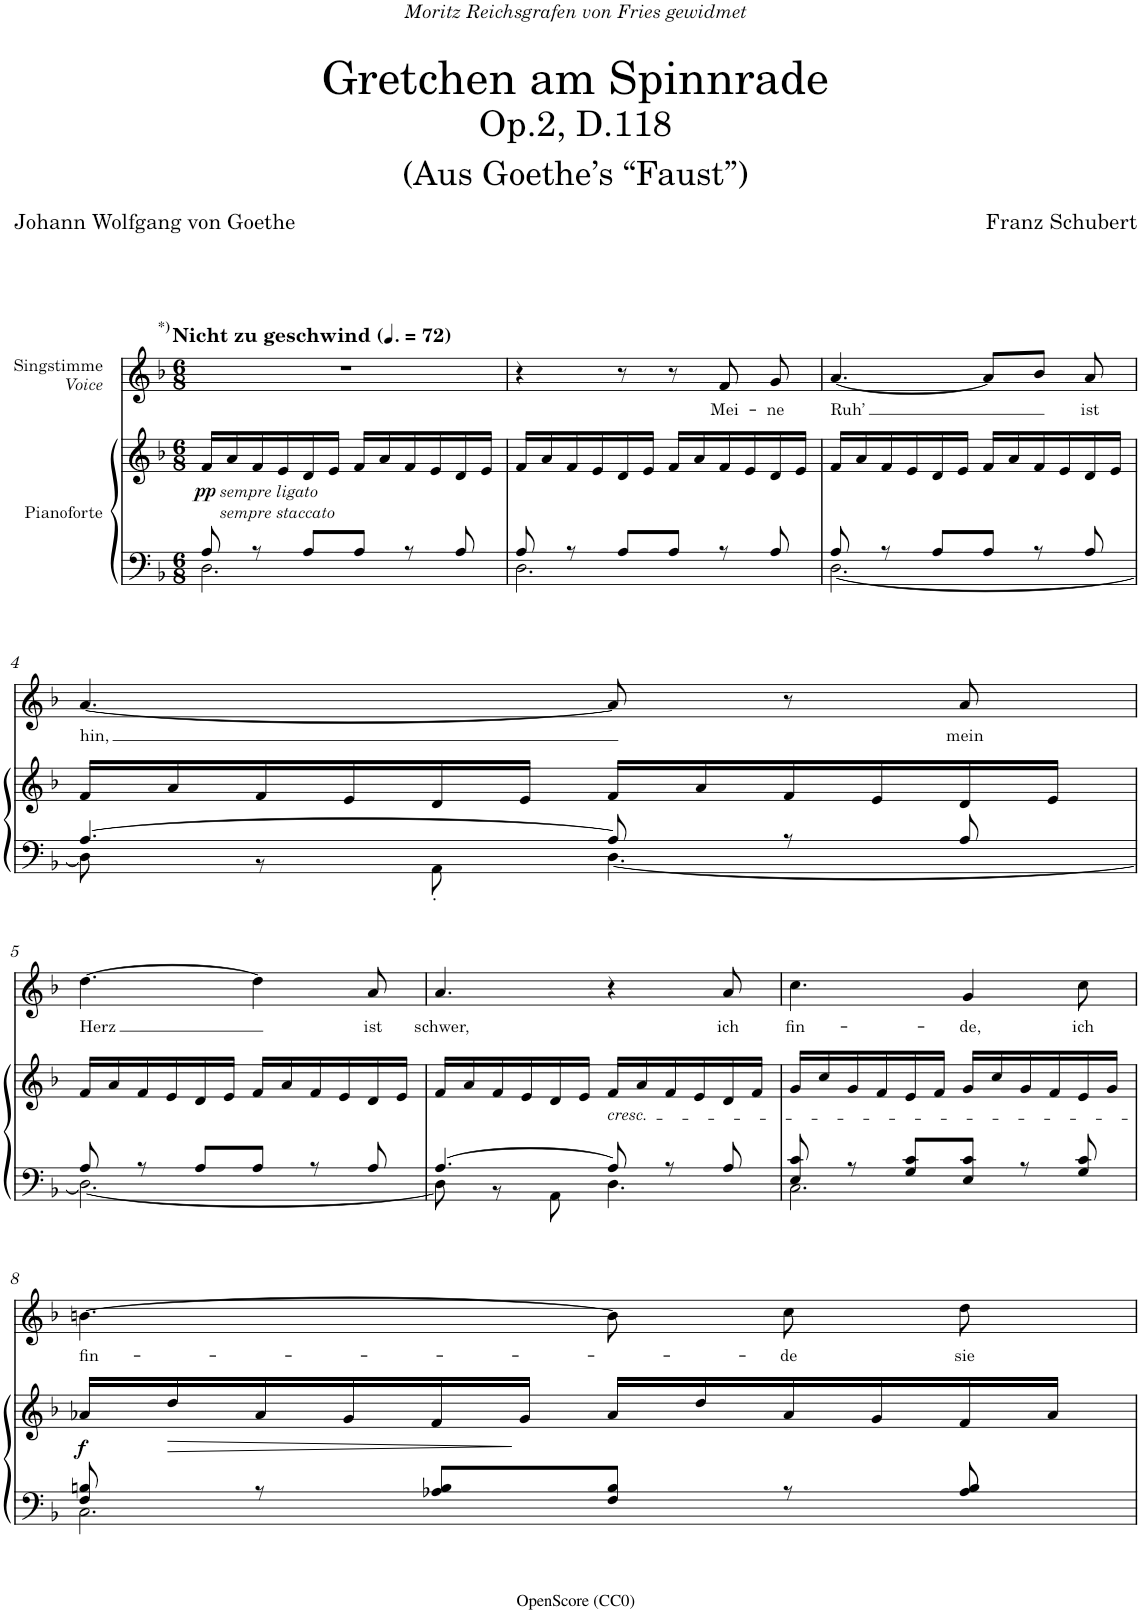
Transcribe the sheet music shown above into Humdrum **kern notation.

**kern	**kern	**dynam	**kern	**text
*part2	*part2	*part2	*part1	*part1
*staff3	*staff2	*staff2/3	*staff1	*staff1
*I"Pianoforte	*	*	*I"Singstimme Voice	*
*I'Pno	*	*	*	*
*clefF4	*clefG2	*	*clefG2	*
*k[b-]	*k[b-]	*	*k[b-]	*
*M6/8	*M6/8	*	*M6/8	*
*MM108	*MM108	*	*MM108	*
=1	=1	=1	=1	=1
*^	*	*	*	*
!	!	!	!	!LO:TX:a:B:t=Nicht zu geschwind	!
!	!	!	!	!LO:TX:a:B:t=*)	!
!	!	!LO:TX:b:i:t=sempre staccato	!	!	!
!	!	!LO:TX:b:i:t=sempre ligato	!	!	!
!	!	!	!LO:DY:b	!	!
8A/	2.D\	16f/LL	pp	2.r	.
.	.	16a/	.	.	.
8r	.	16f/	.	.	.
.	.	16e/	.	.	.
8A/L	.	16d/	.	.	.
.	.	16e/JJ	.	.	.
8A/J	.	16f/LL	.	.	.
.	.	16a/	.	.	.
8r	.	16f/	.	.	.
.	.	16e/	.	.	.
8A/	.	16d/	.	.	.
.	.	16e/JJ	.	.	.
=2	=2	=2	=2	=2	=2
8A/	2.D\	16f/LL	.	4r	.
.	.	16a/	.	.	.
8r	.	16f/	.	.	.
.	.	16e/	.	.	.
8A/L	.	16d/	.	8r	.
.	.	16e/JJ	.	.	.
8A/J	.	16f/LL	.	8r	.
.	.	16a/	.	.	.
!	!	!	!	!	!LO:LY:b
8r	.	16f/	.	8f/	Mei-
.	.	16e/	.	.	.
!	!	!	!	!	!LO:LY:b
8A/	.	16d/	.	8g/	-ne
.	.	16e/JJ	.	.	.
=3	=3	=3	=3	=3	=3
!	!	!	!	!	!LO:LY:b
8A/	[2.D\	16f/LL	.	[4.a/	Ruh’
.	.	16a/	.	.	.
8r	.	16f/	.	.	.
.	.	16e/	.	.	.
8A/L	.	16d/	.	.	.
.	.	16e/JJ	.	.	.
8A/J	.	16f/LL	.	8a/L]	.
.	.	16a/	.	.	.
8r	.	16f/	.	8b-/J	.
.	.	16e/	.	.	.
!	!	!	!	!	!LO:LY:b
8A/	.	16d/	.	8a/	ist
.	.	16e/JJ	.	.	.
!!LO:LB:g=z
=4	=4	=4	=4	=4	=4
!	!	!	!	!	!LO:LY:b
[4.A/	8D\]	16f/LL	.	[4.a/	hin,
.	.	16a/	.	.	.
.	8r	16f/	.	.	.
.	.	16e/	.	.	.
.	8AA'\	16d/	.	.	.
.	.	16e/JJ	.	.	.
8A/]	[4.D\	16f/LL	.	8a/]	.
.	.	16a/	.	.	.
8r	.	16f/	.	8r	.
.	.	16e/	.	.	.
!	!	!	!	!	!LO:LY:b
8A/	.	16d/	.	8a/	mein
.	.	16e/JJ	.	.	.
!!LO:LB:g=z
=5	=5	=5	=5	=5	=5
!	!	!	!	!	!LO:LY:b
8A/	2.D\_	16f/LL	.	[4.dd\	Herz
.	.	16a/	.	.	.
8r	.	16f/	.	.	.
.	.	16e/	.	.	.
8A/L	.	16d/	.	.	.
.	.	16e/JJ	.	.	.
8A/J	.	16f/LL	.	4dd\]	.
.	.	16a/	.	.	.
8r	.	16f/	.	.	.
.	.	16e/	.	.	.
!	!	!	!	!	!LO:LY:b
8A/	.	16d/	.	8a/	ist
.	.	16e/JJ	.	.	.
=6	=6	=6	=6	=6	=6
!	!	!	!	!	!LO:LY:b
[4.A/	8D\]	16f/LL	.	4.a/	schwer,
.	.	16a/	.	.	.
.	8r	16f/	.	.	.
.	.	16e/	.	.	.
.	8AA\	16d/	.	.	.
.	.	16e/JJ	.	.	.
!	!	!LO:TX:b:i:t=cresc.	!	!	!
8A/]	4.D\	16f/LL	.	4r	.
.	.	16a/	.	.	.
8r	.	16f/	.	.	.
.	.	16e/	.	.	.
!	!	!	!	!	!LO:LY:b
8A/	.	16d/	.	8a/	ich
.	.	16f/JJ	.	.	.
=7	=7	=7	=7	=7	=7
!	!	!	!	!	!LO:LY:b
8E/ 8c/	2.C\	16g/LL	.	4.cc\	fin-
.	.	16cc/	.	.	.
8r	.	16g/	.	.	.
.	.	16f/	.	.	.
8G/ 8c/L	.	16e/	.	.	.
.	.	16f/JJ	.	.	.
!	!	!	!	!	!LO:LY:b
8E/ 8c/J	.	16g/LL	.	4g/	-de,
.	.	16cc/	.	.	.
8r	.	16g/	.	.	.
.	.	16f/	.	.	.
!	!	!	!	!	!LO:LY:b
8G/ 8c/	.	16e/	.	8cc\	ich
.	.	16g/JJ	.	.	.
!!LO:LB:g=z
=8	=8	=8	=8	=8	=8
!	!	!	!LO:DY:b	!	!LO:LY:b
8F/ 8Bn/	2.C\	16a-X/LL	f	[4.bn\	fin-
!	!	!	!LO:HP:b	!	!
.	.	16dd/	>	.	.
8r	.	16a-/	.	.	.
.	.	16g/	.	.	.
8A-X/ 8B/L	.	16f/	.	.	.
.	.	16g/JJ	]	.	.
8F/ 8B/J	.	16a-/LL	.	8b\]	.
.	.	16dd/	.	.	.
!	!	!	!	!	!LO:LY:b
8r	.	16a-/	.	8cc\	-de
.	.	16g/	.	.	.
!	!	!	!	!	!LO:LY:b
8A-/ 8B/	.	16f/	.	8dd\	sie
.	.	16a-/JJ	.	.	.
*v	*v	*	*	*	*
=	=	=	=	=
*-	*-	*-	*-	*-
